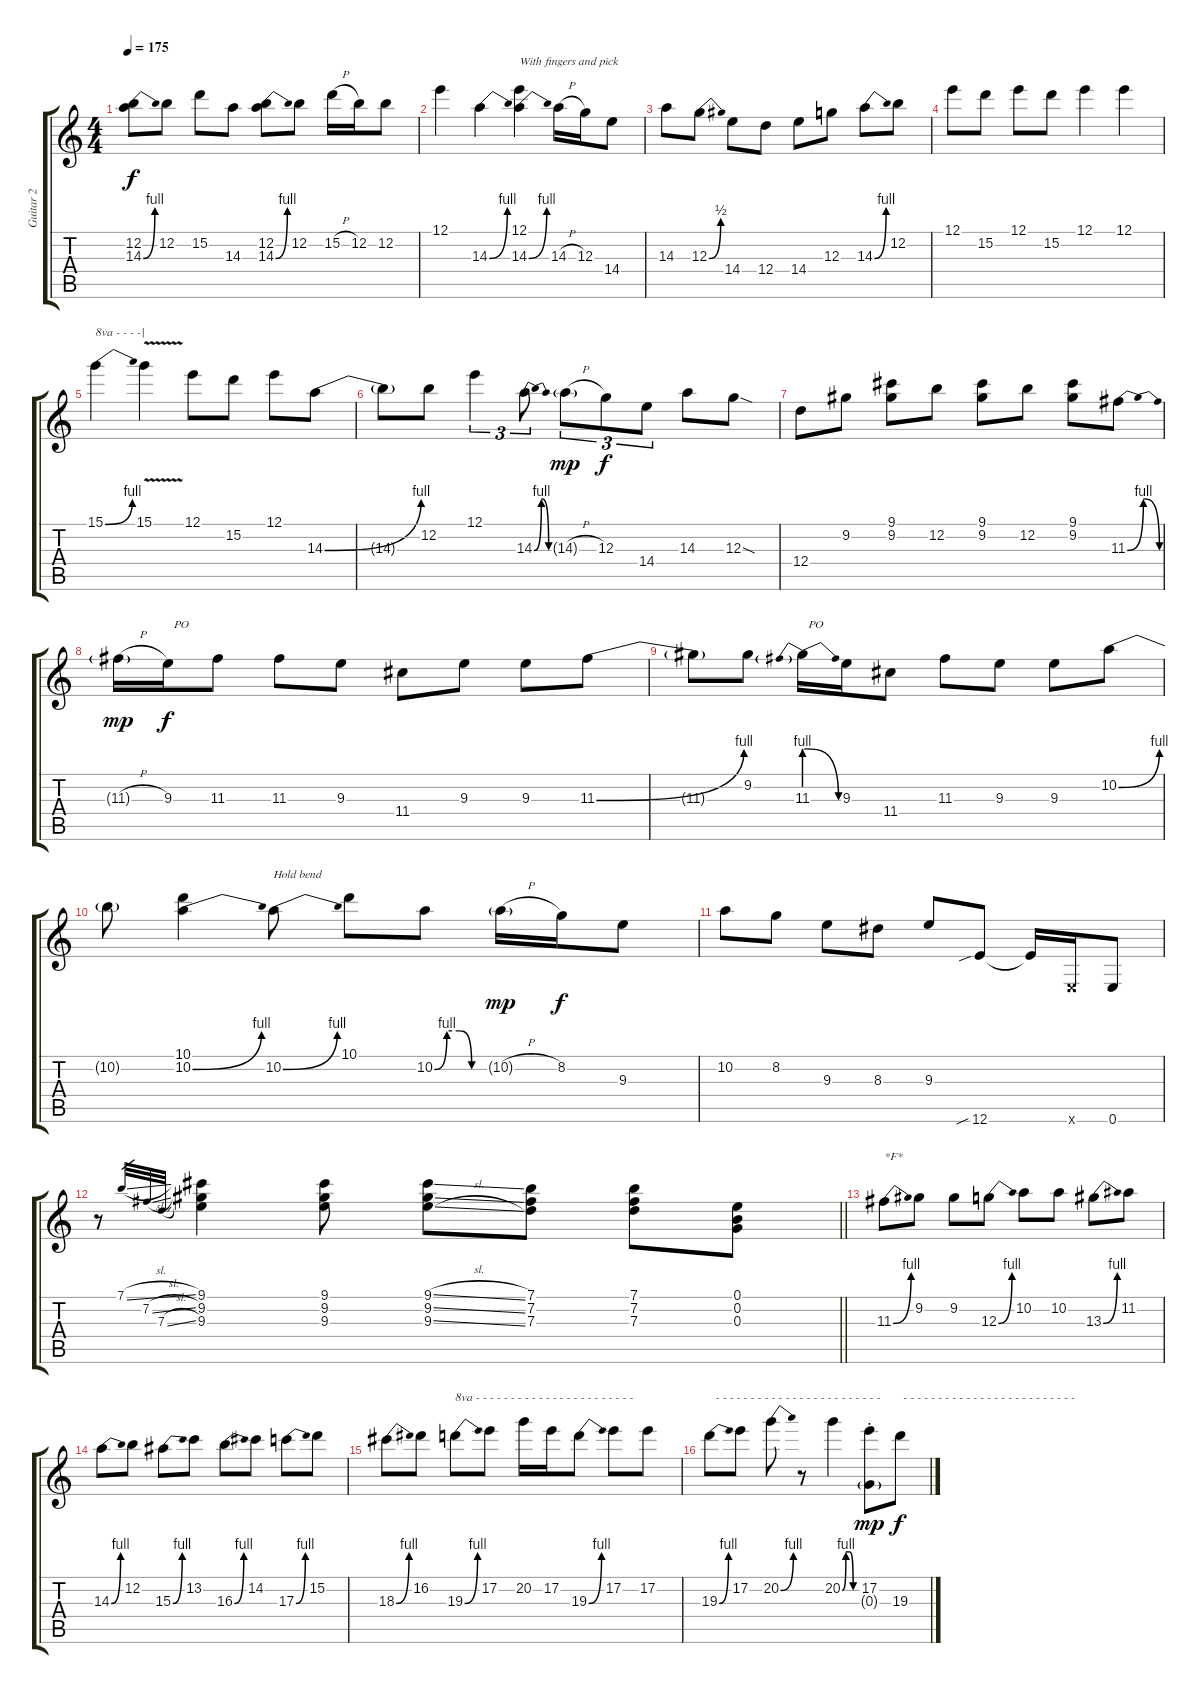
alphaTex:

\track ("Guitar 2" "Guitar 2") {instrument overdrivenguitar}
\staff {score tabs}
\tuning (E4 B3 G3 D3 A2 E2) {hide}
\ts (4 4)
\tempo 175
\clef g2
\ks c
(12.2 14.3{be (bend 0 0 60 4)}).8{dy f} 12.2.8 15.2.8 14.3.8 (12.2 14.3{be (bend 0 0 60 4)}).8 12.2.8 15.2{h}.16 12.2.16 12.2.8 |
12.1.4 14.3{be (bend 0 0 60 4)}.4 (12.1 14.3{be (bend 0 0 60 4)}).4{txt "With fingers and pick"} 14.3{h}.16 12.3.16 14.4.8 |
14.3.8 12.3{be (bend 0 0 60 2)}.8 14.4.8 12.4.8 14.4.8 12.3.8 14.3{be (bend 0 0 60 4)}.8 12.2.8 |
12.1.8 15.2.8 12.1.8 15.2.8 12.1.4 12.1.4 |
15.1{be (bend 0 0 60 4)}.4{txt "8va - - - -|"} 15.1{v}.4 12.1.8 15.2.8 12.1.8 14.3{be (bend 0 0 60 4)}.8 |
14.3{t}.8 12.2.8 12.1.4{tu (3 2)} 14.3{be (bendrelease 0 0 15 4 45 4 60 0)}.8{tu (3 2)} 14.3{h g}.8{tu (3 2) dy mp} 12.3.8{tu (3 2) dy f} 14.4.8{tu (3 2)} 14.3.8 12.3{sod}.8 |
12.4.8 9.2.8 (9.1 9.2).8 12.2.8 (9.1 9.2).8 12.2.8 (9.1 9.2).8 11.3{be (bendrelease 0 0 15 4 45 4 60 0)}.8 |
11.3{h g}.16{dy mp} 9.3.16{txt "  PO" dy f} 11.3.8 11.3.8 9.3.8 11.4.8 9.3.8 9.3.8 11.3{be (bend 0 0 60 4)}.8 |
11.3{t}.8 9.2.8 11.3{be (prebendrelease 0 4 60 0)}.16{txt "  PO"} 9.3.16 11.4.8 11.3.8 9.3.8 9.3.8 10.2{be (bend 0 0 60 4)}.8 |
10.2{t}.8 (10.1 10.2{be (bend 0 0 60 4)}).4 10.2{be (bend 0 0 60 4)}.8{txt "Hold bend"} 10.1.8 10.2{be (custom 0 0 15 4 30 4 45 0 60 0)}.8 10.2{h g}.16{dy mp} 8.2.16{dy f} 9.3.8 |
10.2.8 8.2.8 9.3.8 8.3.8 9.3.8 12.6{sib}.8 12.6{t}.16 0.6{x}.16 0.6.8 |
\barLineRight lightlight
r.8 7.1{sl}.32{gr} 7.2{sl}.32{gr} 7.3{sl}.32{gr} (9.1 9.2 9.3).4 (9.1 9.2 9.3).8 (9.1{sl} 9.2{sl} 9.3{sl}).8 (7.1 7.2 7.3).8 (7.1 7.2 7.3).8 (0.1 0.2 0.3).8 |
11.3{be (bend 0 0 60 4)}.8{txt "*F*" volume 14} 9.2.8 9.2.8 12.3{be (bend 0 0 60 4)}.8 10.2.8 10.2.8 13.3{be (bend 0 0 60 4)}.8 11.2.8 |
14.3{be (bend 0 0 60 4)}.8 12.2.8 15.3{be (bend 0 0 60 4)}.8 13.2.8 16.3{be (bend 0 0 60 4)}.8 14.2.8 17.3{be (bend 0 0 60 4)}.8 15.2.8 |
18.3{be (bend 0 0 60 4)}.8 16.2.8 19.3{be (bend 0 0 60 4)}.8{txt "8va - - - - - - - - - - - - - - - - - - - - - - - "} 17.2.8 20.2.16 17.2.16 19.3{be (bend 0 0 60 4)}.8 17.2.8 17.2.8 |
19.3{be (bend 0 0 60 4)}.8{txt "  - - - - - - - - - - - - - - - - - - - - - - - - "} 17.2.8 20.2{be (bend 0 0 60 4)}.8 r.8 20.2{be (custom 0 0 15 4 30 4 45 0 60 0)}.4 (17.2{st} 0.3{g st}).8{dy mp} 19.3.8{txt " - - - - - - - - - - - - - - - - - - - - - - - - -" dy f}
